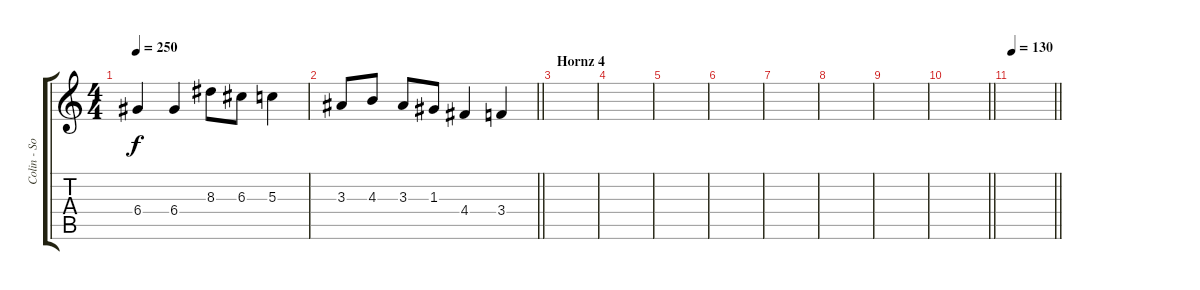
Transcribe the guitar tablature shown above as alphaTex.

\track ("Colin - Solo Guitar" "Colin - So") {instrument distortionguitar}
\staff {score tabs}
\tuning (E4 B3 G3 D3 A2 E2) {hide}
\ts (4 4)
\tempo 250
\clef g2
\ks c
6.4.4{dy f} 6.4.4 8.3.8 6.3.8 5.3.4 |
\barLineRight lightlight
3.3.8 4.3.8 3.3.8 1.3.8 4.4.4 3.4.4 |
\section ("" "Hornz 4")
|
|
|
|
|
|
|
\barLineRight lightlight
|
\tempo 130
\barLineRight lightlight
